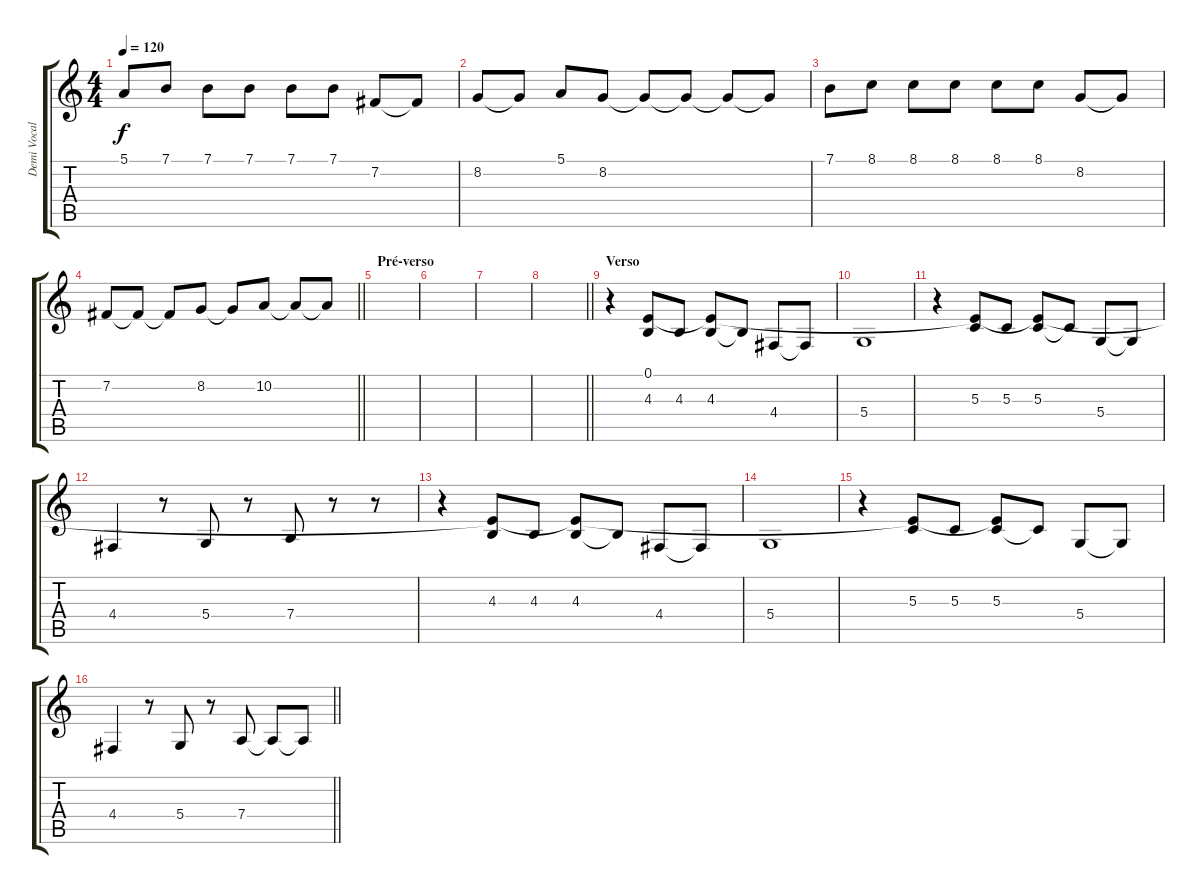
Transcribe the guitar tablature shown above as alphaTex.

\track ("Demi Vocal" "Demi Vocal") {instrument acousticgrandpiano}
\staff {score tabs}
\tuning (E4 B3 G3 D3 A2 E2) {hide}
\ts (4 4)
\tempo 120
\clef g2
\ks c
5.1.8{dy f} 7.1.8 7.1.8 7.1.8 7.1.8 7.1.8 7.2.8 7.2{t}.8 |
8.2.8 8.2{t}.8 5.1.8 8.2.8 8.2{t}.8 8.2{t}.8 8.2{t}.8 8.2{t}.8 |
7.1.8 8.1.8 8.1.8 8.1.8 8.1.8 8.1.8 8.2.8 8.2{t}.8 |
\barLineRight lightlight
7.2.8 7.2{t}.8 7.2{t}.8 8.2.8 8.2{t}.8 10.2.8 10.2{t}.8 10.2{t}.8 |
\section ("" "Pré-verso")
|
|
|
\barLineRight lightlight
|
\section ("" "Verso")
r.4 (0.1 4.3).8 4.3.8 (0.1{t} 4.3).8 4.3{t}.8 4.4.8 4.4{t}.8 |
5.4.1 |
r.4 (0.1{t} 5.3).8 5.3.8 (0.1{t} 5.3).8 5.3{t}.8 5.4.8 5.4{t}.8 |
4.4.4 r.8 5.4.8 r.8 7.4.8 r.8 r.8 |
r.4 (0.1{t} 4.3).8 4.3.8 (0.1{t} 4.3).8 4.3{t}.8 4.4.8 4.4{t}.8 |
5.4.1 |
r.4 (0.1{t} 5.3).8 5.3.8 (0.1{t} 5.3).8 5.3{t}.8 5.4.8 5.4{t}.8 |
\barLineRight lightlight
4.4.4 r.8 5.4.8 r.8 7.4.8 7.4{t}.8 7.4{t}.8
